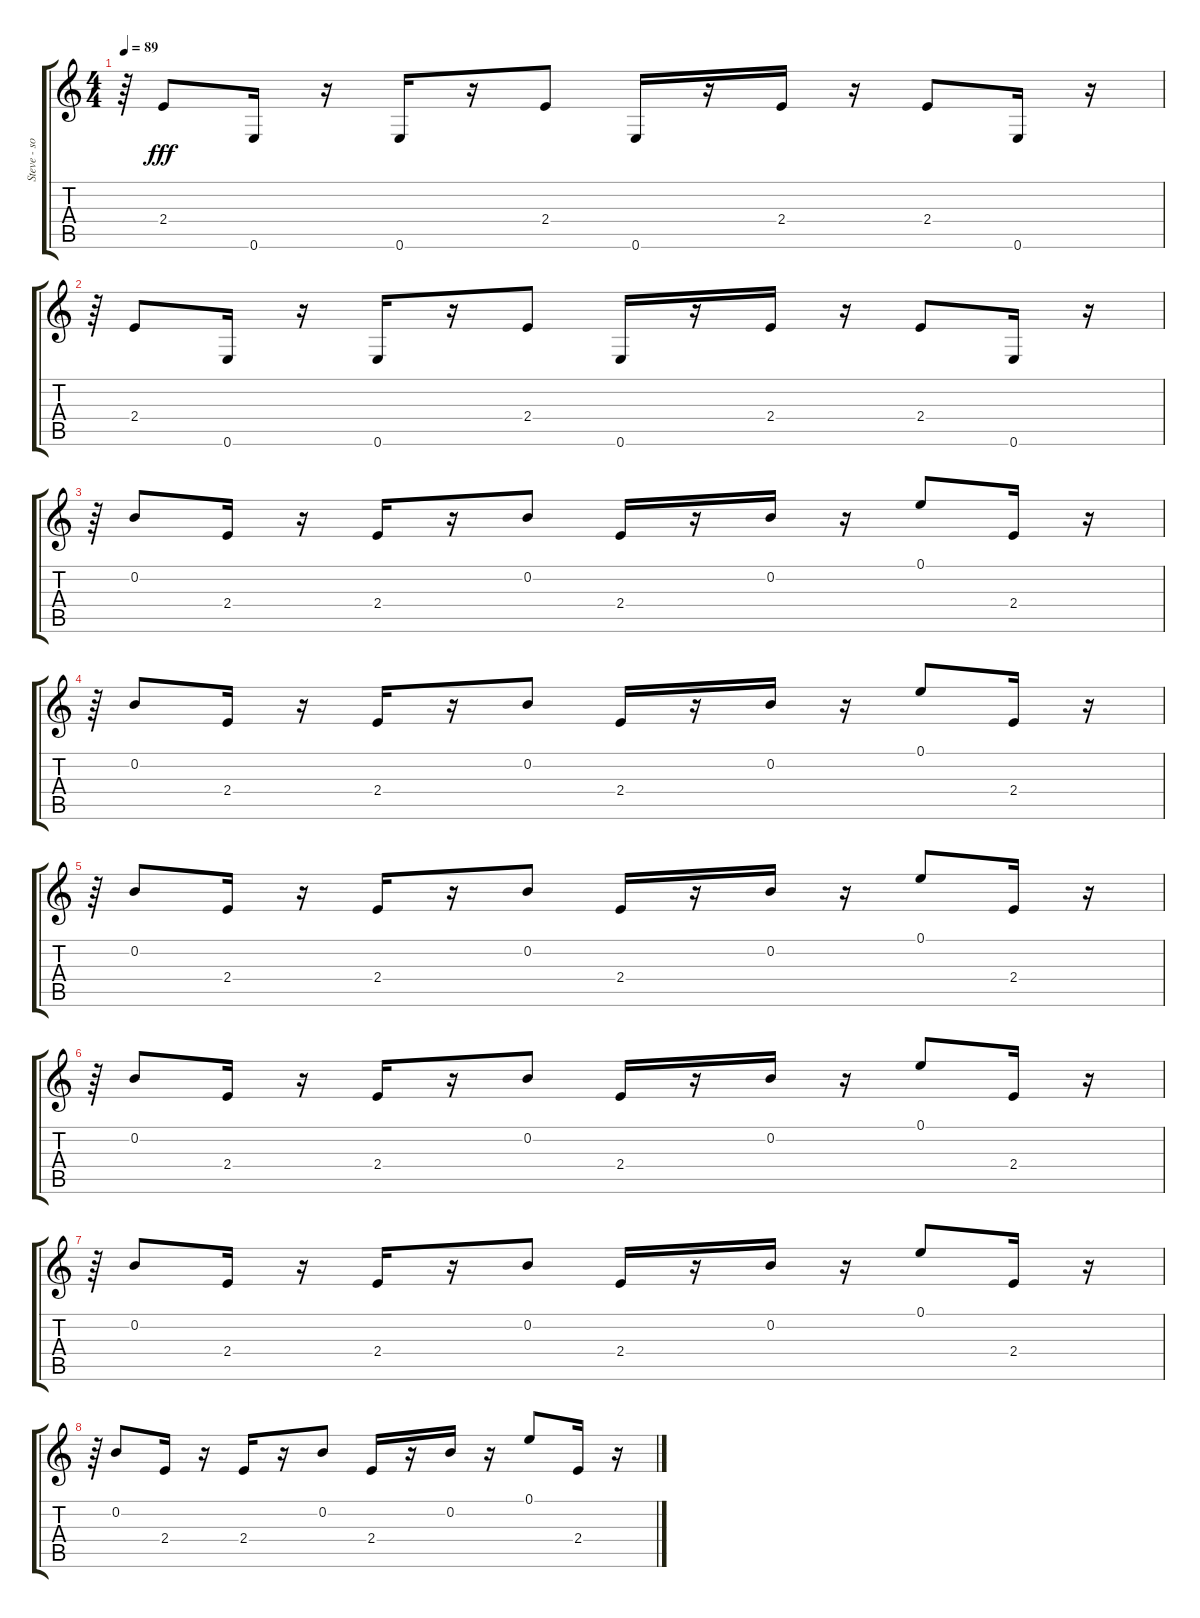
\track ("Steve - sologuitar" "Steve - so") {instrument distortionguitar}
\staff {score tabs}
\tuning (E4 B3 G3 D3 A2 E2) {hide}
\ts (4 4)
\tempo 89
\clef g2
\ks c
r.64{dy fff} 2.4.8 0.6.16 r.16 0.6.16 r.16 2.4.8 0.6.16 r.16 2.4.16 r.16 2.4.8 0.6.16 r.16 |
r.64 2.4.8 0.6.16 r.16 0.6.16 r.16 2.4.8 0.6.16 r.16 2.4.16 r.16 2.4.8 0.6.16 r.16 |
r.64 0.2.8{volume 16} 2.4.16 r.16 2.4.16 r.16 0.2.8 2.4.16 r.16 0.2.16 r.16 0.1.8 2.4.16 r.16 |
r.64 0.2.8 2.4.16 r.16 2.4.16 r.16 0.2.8 2.4.16 r.16 0.2.16 r.16 0.1.8 2.4.16 r.16 |
r.64 0.2.8{volume 16} 2.4.16 r.16 2.4.16 r.16 0.2.8 2.4.16 r.16 0.2.16 r.16 0.1.8 2.4.16 r.16 |
r.64 0.2.8 2.4.16 r.16 2.4.16 r.16 0.2.8 2.4.16 r.16 0.2.16 r.16 0.1.8 2.4.16 r.16 |
r.64 0.2.8{volume 16} 2.4.16 r.16 2.4.16 r.16 0.2.8 2.4.16 r.16 0.2.16 r.16 0.1.8 2.4.16 r.16 |
r.64 0.2.8 2.4.16 r.16 2.4.16 r.16 0.2.8 2.4.16 r.16 0.2.16 r.16 0.1.8 2.4.16 r.16
